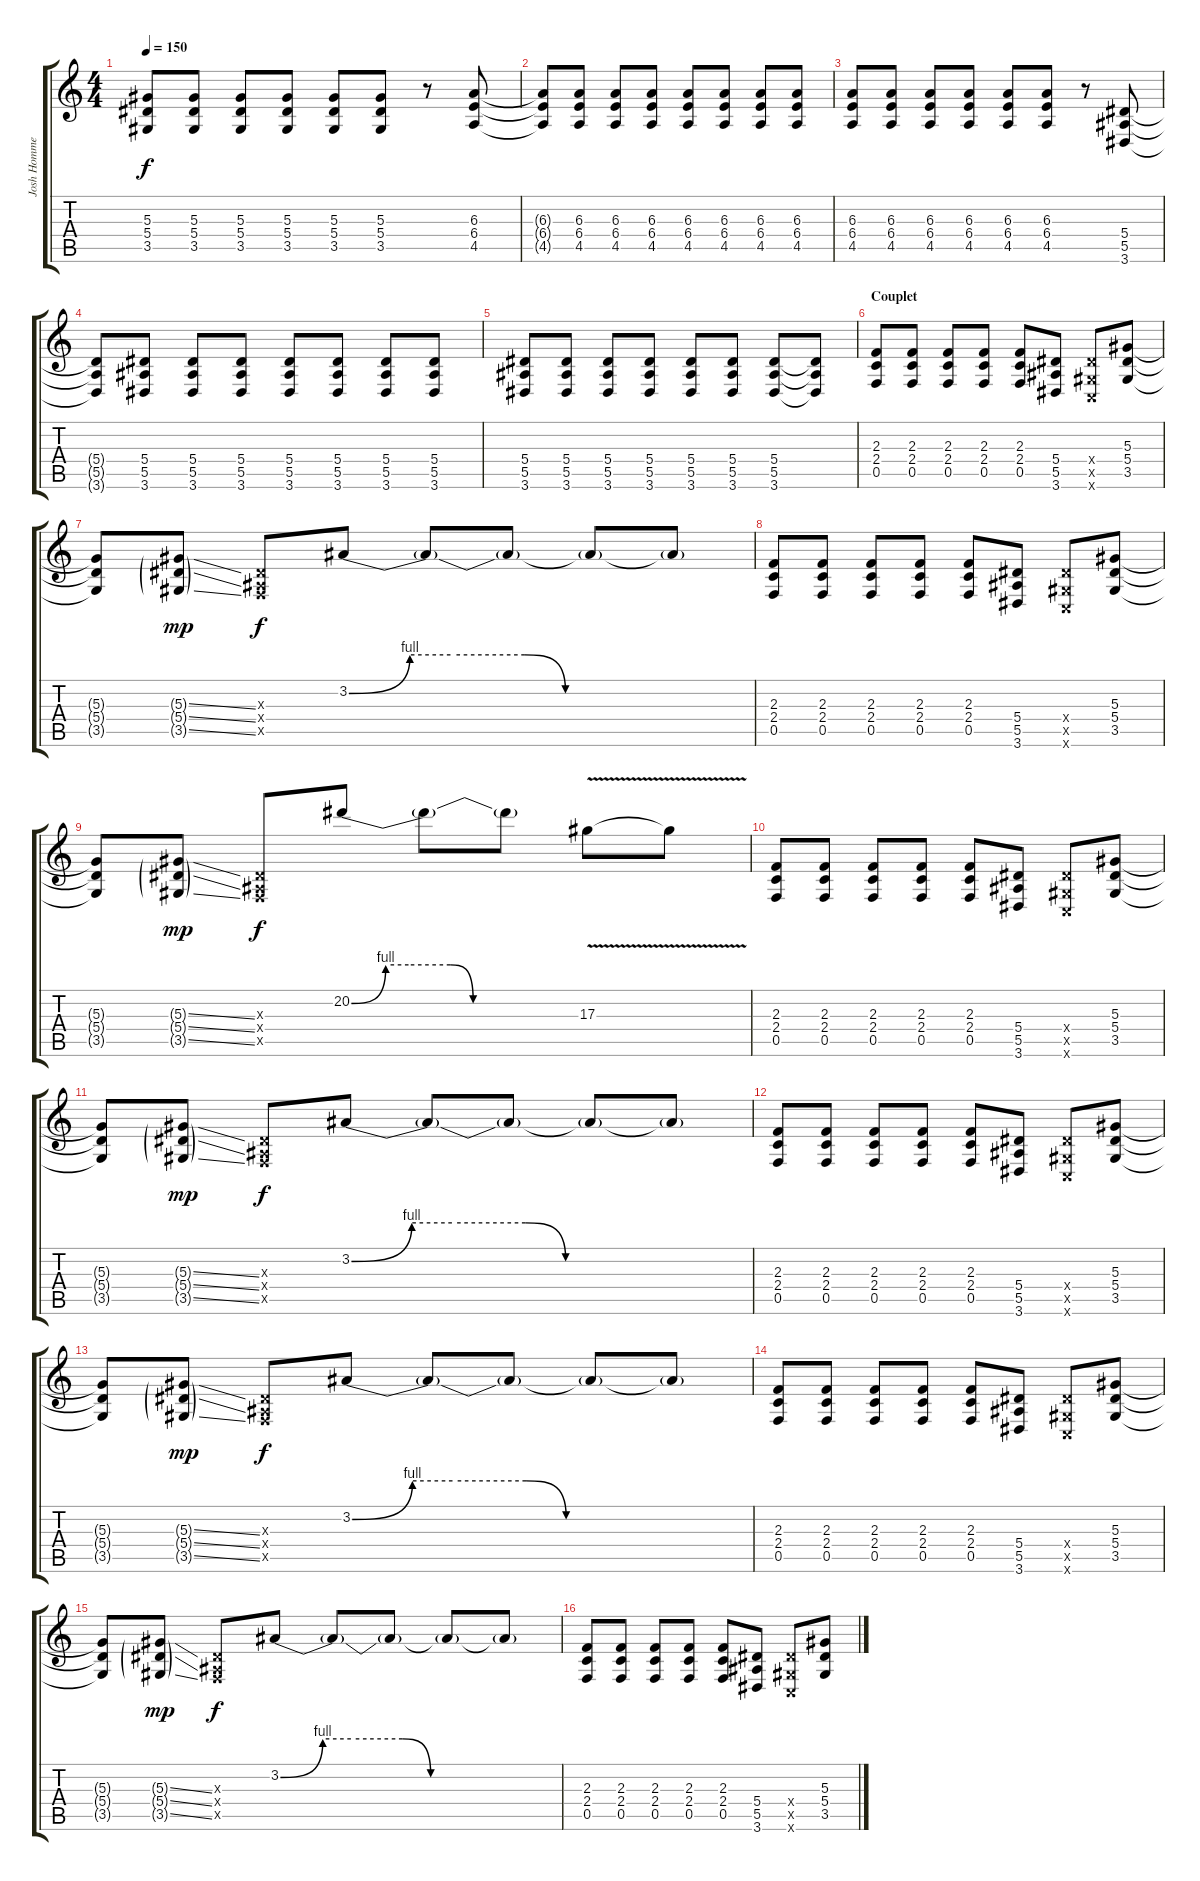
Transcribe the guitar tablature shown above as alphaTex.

\track ("Josh Homme" "Josh Homme") {instrument distortionguitar}
\staff {score tabs}
\tuning (C4 G3 Eb3 Bb2 F2 C2) {hide}
\ts (4 4)
\tempo 150
\clef g2
\ks c
(5.3 5.4 3.5).8{dy f} (5.3 5.4 3.5).8 (5.3 5.4 3.5).8 (5.3 5.4 3.5).8 (5.3 5.4 3.5).8 (5.3 5.4 3.5).8 r.8 (6.3 6.4 4.5).8 |
(6.3{t} 6.4{t} 4.5{t}).8 (6.3 6.4 4.5).8 (6.3 6.4 4.5).8 (6.3 6.4 4.5).8 (6.3 6.4 4.5).8 (6.3 6.4 4.5).8 (6.3 6.4 4.5).8 (6.3 6.4 4.5).8 |
(6.3 6.4 4.5).8 (6.3 6.4 4.5).8 (6.3 6.4 4.5).8 (6.3 6.4 4.5).8 (6.3 6.4 4.5).8 (6.3 6.4 4.5).8 r.8 (5.4 5.5 3.6).8 |
(5.4{t} 5.5{t} 3.6{t}).8 (5.4 5.5 3.6).8 (5.4 5.5 3.6).8 (5.4 5.5 3.6).8 (5.4 5.5 3.6).8 (5.4 5.5 3.6).8 (5.4 5.5 3.6).8 (5.4 5.5 3.6).8 |
(5.4 5.5 3.6).8 (5.4 5.5 3.6).8 (5.4 5.5 3.6).8 (5.4 5.5 3.6).8 (5.4 5.5 3.6).8 (5.4 5.5 3.6).8 (5.4 5.5 3.6).8 (5.4{t} 5.5{t} 3.6{t}).8 |
\section ("" "Couplet")
(2.3 2.4 0.5).8 (2.3 2.4 0.5).8 (2.3 2.4 0.5).8 (2.3 2.4 0.5).8 (2.3 2.4 0.5).8 (5.4 5.5 3.6).8 (5.4{x} 3.5{x} 0.6{x}).8 (5.3 5.4 3.5).8 |
(5.3{t} 5.4{t} 3.5{t}).8 (5.3{ss g} 5.4{ss g} 3.5{ss g}).8{dy mp} (0.3{x} 0.4{x} 0.5{x}).8{dy f} 3.2{be (custom 0 0 9 4 15 4 26 4 32 0 45 0 60 0)}.8 3.2{t}.8 3.2{t}.8 3.2{t}.8 3.2{t}.8 |
(2.3 2.4 0.5).8 (2.3 2.4 0.5).8 (2.3 2.4 0.5).8 (2.3 2.4 0.5).8 (2.3 2.4 0.5).8 (5.4 5.5 3.6).8 (5.4{x} 3.5{x} 0.6{x}).8 (5.3 5.4 3.5).8 |
(5.3{t} 5.4{t} 3.5{t}).8 (5.3{ss g} 5.4{ss g} 3.5{ss g}).8{dy mp} (0.3{x} 0.4{x} 0.5{x}).8{dy f} 20.2{be (custom 0 0 9 4 15 4 26 4 32 0 45 0 60 0)}.8 20.2{t}.8 20.2{t}.8 17.3{v}.8 17.3{t}.8 |
(2.3 2.4 0.5).8 (2.3 2.4 0.5).8 (2.3 2.4 0.5).8 (2.3 2.4 0.5).8 (2.3 2.4 0.5).8 (5.4 5.5 3.6).8 (5.4{x} 3.5{x} 0.6{x}).8 (5.3 5.4 3.5).8 |
(5.3{t} 5.4{t} 3.5{t}).8 (5.3{ss g} 5.4{ss g} 3.5{ss g}).8{dy mp} (0.3{x} 0.4{x} 0.5{x}).8{dy f} 3.2{be (custom 0 0 9 4 15 4 26 4 32 0 45 0 60 0)}.8 3.2{t}.8 3.2{t}.8 3.2{t}.8 3.2{t}.8 |
(2.3 2.4 0.5).8 (2.3 2.4 0.5).8 (2.3 2.4 0.5).8 (2.3 2.4 0.5).8 (2.3 2.4 0.5).8 (5.4 5.5 3.6).8 (5.4{x} 3.5{x} 0.6{x}).8 (5.3 5.4 3.5).8 |
(5.3{t} 5.4{t} 3.5{t}).8 (5.3{ss g} 5.4{ss g} 3.5{ss g}).8{dy mp} (0.3{x} 0.4{x} 0.5{x}).8{dy f} 3.2{be (custom 0 0 9 4 15 4 26 4 32 0 45 0 60 0)}.8 3.2{t}.8 3.2{t}.8 3.2{t}.8 3.2{t}.8 |
(2.3 2.4 0.5).8 (2.3 2.4 0.5).8 (2.3 2.4 0.5).8 (2.3 2.4 0.5).8 (2.3 2.4 0.5).8 (5.4 5.5 3.6).8 (5.4{x} 3.5{x} 0.6{x}).8 (5.3 5.4 3.5).8 |
(5.3{t} 5.4{t} 3.5{t}).8 (5.3{ss g} 5.4{ss g} 3.5{ss g}).8{dy mp} (0.3{x} 0.4{x} 0.5{x}).8{dy f} 3.2{be (custom 0 0 9 4 15 4 26 4 32 0 45 0 60 0)}.8 3.2{t}.8 3.2{t}.8 3.2{t}.8 3.2{t}.8 |
(2.3 2.4 0.5).8 (2.3 2.4 0.5).8 (2.3 2.4 0.5).8 (2.3 2.4 0.5).8 (2.3 2.4 0.5).8 (5.4 5.5 3.6).8 (5.4{x} 3.5{x} 0.6{x}).8 (5.3 5.4 3.5).8
